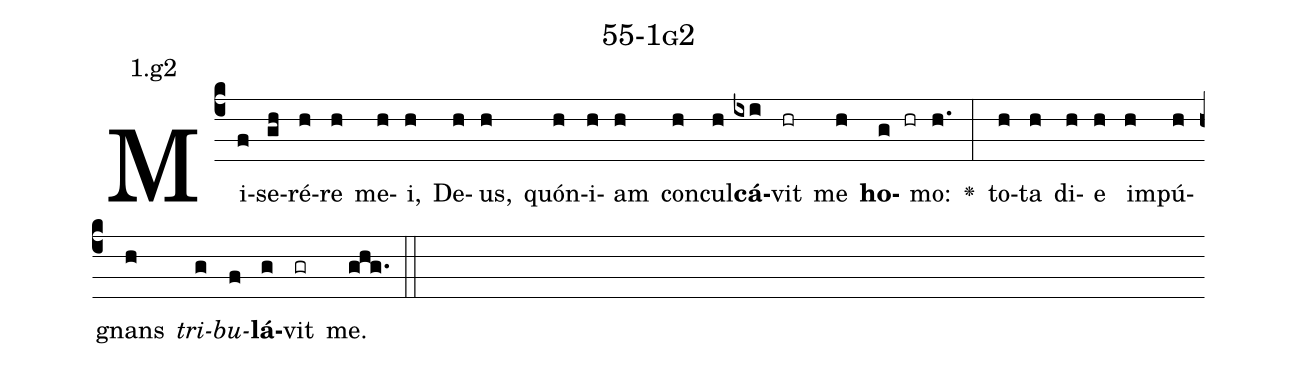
name: 55-1g2;
annotation: 1.g2;
%%
(c4)Mi(f)se(gh)ré(h)re(h) me(h)i,(h) De(h)us,(h) quón(h)i(h)am(h) con(h)cul(h)<b>cá</b>(ixi)vit(hr) me(h) <b>ho</b>(g hr)mo:(h.) <v>\greheightstar</v>(:) to(h)ta(h) di(h)e(h) im(h)pú(h)gnans(h) <i>tri</i>(g)<i>bu</i>(f)<b>lá</b>(g)vit(gr) me.(ghg.) (::)


%E(h) u(h) o(g) u(f) a(g) e.(ghg.) (::)
